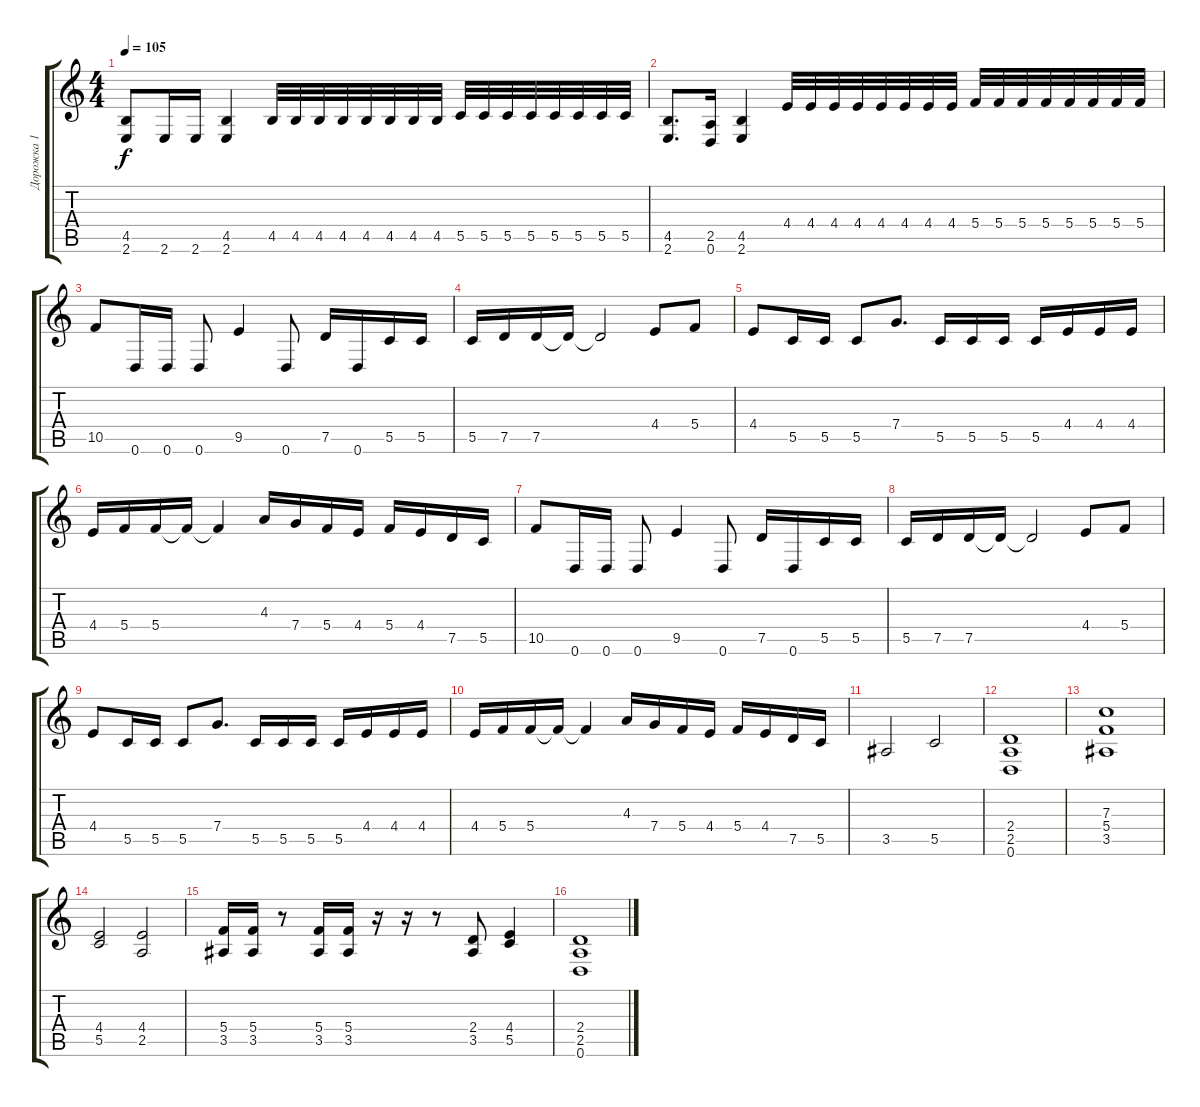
\track ("Дорожка 1" "Дорожка 1") {instrument distortionguitar}
\staff {score tabs}
\tuning (D4 A3 F3 C3 G2 D2) {hide}
\ts (4 4)
\tempo 105
\clef g2
\ks c
(4.5 2.6).8{dy f} 2.6.16 2.6.16 (4.5 2.6).4 4.5.32 4.5.32 4.5.32 4.5.32 4.5.32 4.5.32 4.5.32 4.5.32 5.5.32 5.5.32 5.5.32 5.5.32 5.5.32 5.5.32 5.5.32 5.5.32 |
(4.5 2.6).8{d} (2.5 0.6).16 (4.5 2.6).4 4.4.32 4.4.32 4.4.32 4.4.32 4.4.32 4.4.32 4.4.32 4.4.32 5.4.32 5.4.32 5.4.32 5.4.32 5.4.32 5.4.32 5.4.32 5.4.32 |
10.5.8 0.6.16 0.6.16 0.6.8 9.5.4 0.6.8 7.5.16 0.6.16 5.5.16 5.5.16 |
5.5.16 7.5.16 7.5.16 7.5{t}.16 7.5{t}.2 4.4.8 5.4.8 |
4.4.8 5.5.16 5.5.16 5.5.8 7.4.8{d} 5.5.16 5.5.16 5.5.16 5.5.16 4.4.16 4.4.16 4.4.16 |
4.4.16 5.4.16 5.4.16 5.4{t}.16 5.4{t}.4 4.3.16 7.4.16 5.4.16 4.4.16 5.4.16 4.4.16 7.5.16 5.5.16 |
10.5.8 0.6.16 0.6.16 0.6.8 9.5.4 0.6.8 7.5.16 0.6.16 5.5.16 5.5.16 |
5.5.16 7.5.16 7.5.16 7.5{t}.16 7.5{t}.2 4.4.8 5.4.8 |
4.4.8 5.5.16 5.5.16 5.5.8 7.4.8{d} 5.5.16 5.5.16 5.5.16 5.5.16 4.4.16 4.4.16 4.4.16 |
4.4.16 5.4.16 5.4.16 5.4{t}.16 5.4{t}.4 4.3.16 7.4.16 5.4.16 4.4.16 5.4.16 4.4.16 7.5.16 5.5.16 |
3.5.2 5.5.2 |
(2.4 2.5 0.6).1 |
(7.3 5.4 3.5).1 |
(4.4 5.5).2 (4.4 2.5).2 |
(5.4 3.5).16 (5.4 3.5).16 r.8 (5.4 3.5).16 (5.4 3.5).16 r.16 r.16 r.8 (2.4 3.5).8 (4.4 5.5).4 |
(2.4 2.5 0.6).1
